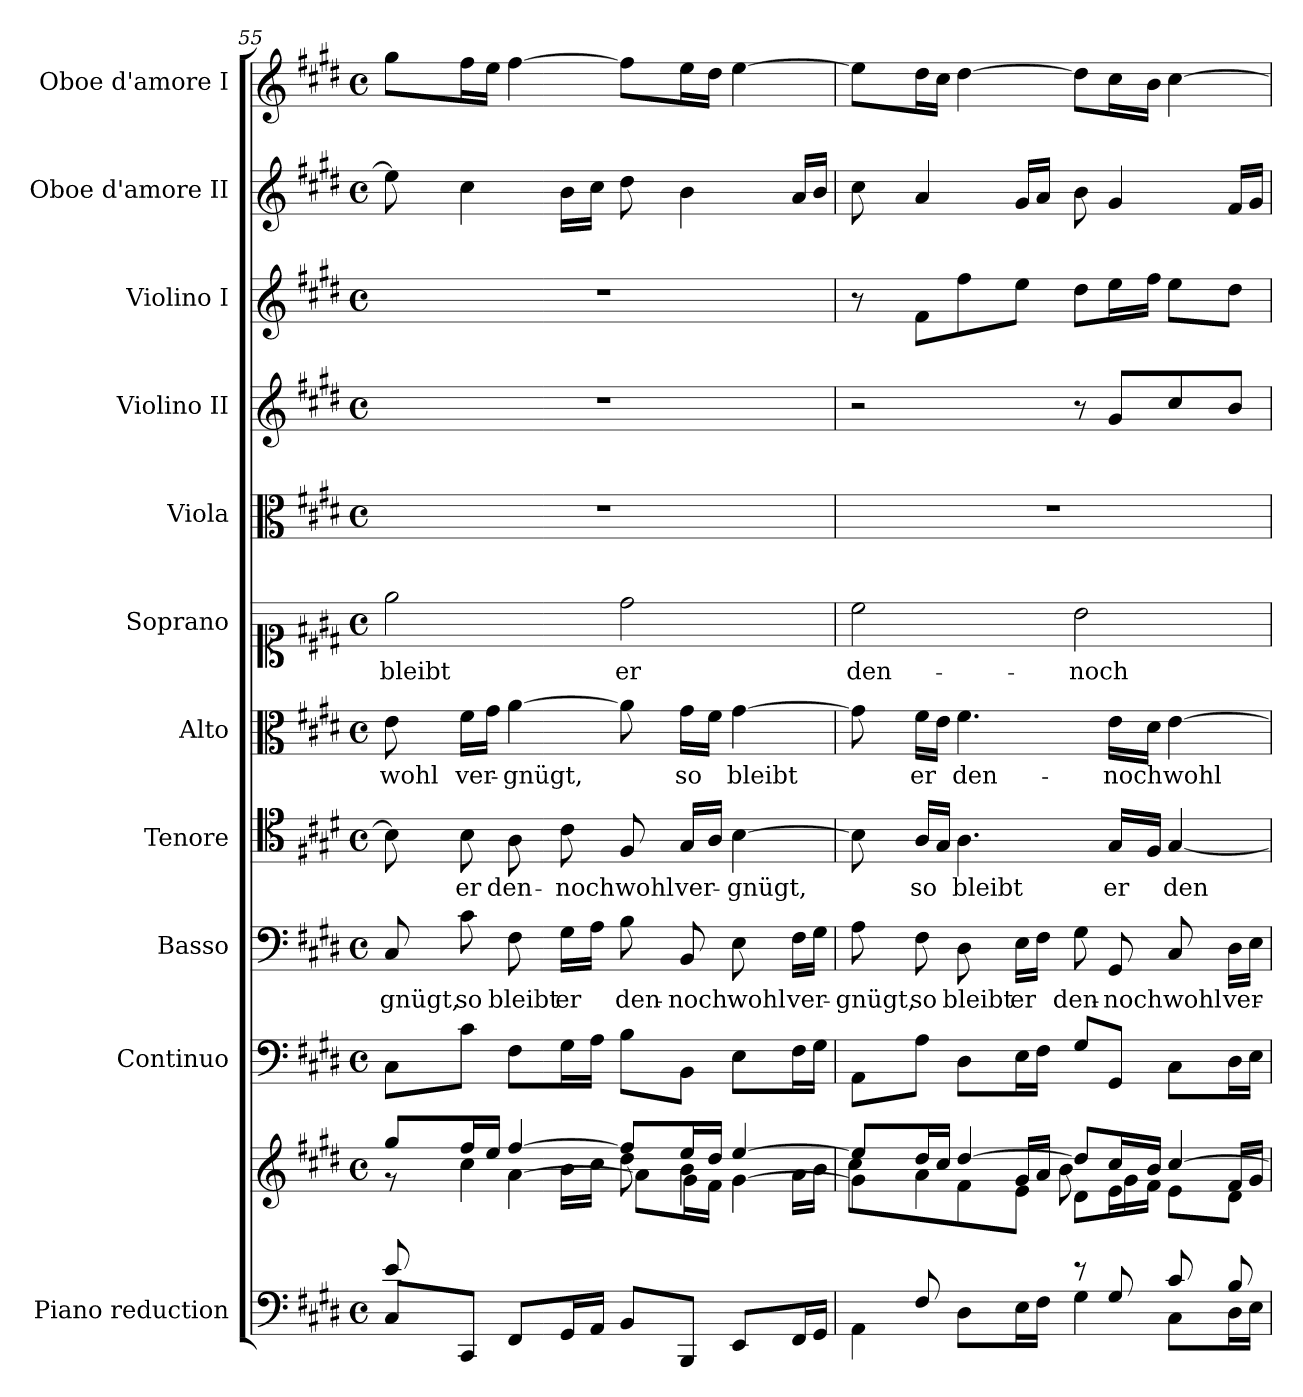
**kern	**kern	**kern	**kern	**text	**kern	**text	**kern	**text	**kern	**text	**kern	**kern	**kern	**kern	**kern
*part11	*part11	*part10	*part9	*part9	*part8	*part8	*part7	*part7	*part6	*part6	*part5	*part4	*part3	*part2	*part1
*staff12	*staff11	*staff10	*staff9	*staff9	*staff8	*staff8	*staff7	*staff7	*staff6	*staff6	*staff5	*staff4	*staff3	*staff2	*staff1
*I"Piano reduction	*	*I"Continuo	*I"Basso	*	*I"Tenore	*	*I"Alto	*	*I"Soprano	*	*I"Viola	*I"Violino II	*I"Violino I	*I"Oboe d'amore II	*I"Oboe d'amore I
*I'Pno	*	*	*	*	*	*	*	*	*	*	*I'Vla	*I'Vln	*I'Vln	*I'Ob	*I'Ob
*clefF4	*clefG2	*clefF4	*clefF4	*	*clefC4	*	*clefC3	*	*clefC1	*	*clefC3	*clefG2	*clefG2	*clefG2	*clefG2
*k[f#c#g#d#]	*k[f#c#g#d#]	*k[f#c#g#d#]	*k[f#c#g#d#]	*	*k[f#c#g#d#]	*	*k[f#c#g#d#]	*	*k[f#c#g#d#]	*	*k[f#c#g#d#]	*k[f#c#g#d#]	*k[f#c#g#d#]	*k[f#c#g#d#]	*k[f#c#g#d#]
*M4/4	*M4/4	*M4/4	*M4/4	*	*M4/4	*	*M4/4	*	*M4/4	*	*M4/4	*M4/4	*M4/4	*M4/4	*M4/4
*met(c)	*met(c)	*met(c)	*met(c)	*	*met(c)	*	*met(c)	*	*met(c)	*	*met(c)	*met(c)	*met(c)	*met(c)	*met(c)
=55	=55	=55	=55	=55	=55	=55	=55	=55	=55	=55	=55	=55	=55	=55	=55
*^	*^	*	*	*	*	*	*	*	*	*	*	*	*	*	*
*	*	*	*^	*	*	*	*	*	*	*	*	*	*	*	*	*	*
!	!	!	!	!	!	!	!LO:LY:b	!	!	!	!LO:LY:b	!	!LO:LY:b	!	!	!	!	!
8e/L	8C#/L	8gg#/L	8r	8ryy	8C#\L	8C#/	-gnügt,	8B\]	.	8e\	wohl	2ee\	bleibt	1r	1r	1r	8ee\]	8gg#\L
!	!	!	!	!	!	!	!LO:LY:b	!	!LO:LY:b	!	!LO:LY:b	!	!	!	!	!	!	!
2..ryy	8CC#/J	16ff#/L	4cc#\	16f#\L	8c#\J	8c#\	so	8B\	er	16f#\LL	ver-	.	.	.	.	.	4cc#\	16ff#\L
.	.	16ee/JJ	.	16g#\JJ	.	.	.	.	.	16g#\JJ	.	.	.	.	.	.	.	16ee\JJ
!	!	!	!	!	!	!	!LO:LY:b	!	!LO:LY:b	!	!LO:LY:b	!	!	!	!	!	!	!
.	8FF#/L	[4ff#/	.	[4a\	8F#\L	8F#\	bleibt	8A\	den-	[4a\	-gnügt,	.	.	.	.	.	.	[4ff#\
!	!	!	!	!	!	!	!LO:LY:b	!	!LO:LY:b	!	!	!	!	!	!	!	!	!
.	16GG#/L	.	16b\LL	.	16G#\L	16G#\LL	er	8c#\	-noch	.	.	.	.	.	.	.	16b\LL	.
.	16AA/JJ	.	16cc#\JJ	.	16A\JJ	16A\JJ	.	.	.	.	.	.	.	.	.	.	16cc#\JJ	.
!	!	!	!	!	!	!	!LO:LY:b	!	!LO:LY:b	!	!	!	!LO:LY:b	!	!	!	!	!
.	8BB/L	8ff#/L]	8dd#\	8a\L]	8B\L	8B\	den-	8F#/	wohl	8a\]	.	2dd#\	er	.	.	.	8dd#\	8ff#\L]
!	!	!	!	!	!	!	!LO:LY:b	!	!LO:LY:b	!	!LO:LY:b	!	!	!	!	!	!	!
.	8BBB/J	16ee/L	4b\	16g#\L	8BB\J	8BB/	-noch	16G#/LL	ver-	16g#\LL	so	.	.	.	.	.	4b\	16ee\L
.	.	16dd#/JJ	.	16f#\JJ	.	.	.	16A/JJ	.	16f#\JJ	.	.	.	.	.	.	.	16dd#\JJ
!	!	!	!	!	!	!	!LO:LY:b	!	!LO:LY:b	!	!LO:LY:b	!	!	!	!	!	!	!
.	8EE/L	[4ee/	.	[4g#\	8E\L	8E\	wohl	[4B\	-gnügt,	[4g#\	bleibt	.	.	.	.	.	.	[4ee\
!	!	!	!	!	!	!	!LO:LY:b	!	!	!	!	!	!	!	!	!	!	!
.	16FF#/L	.	16a\LL	.	16F#\L	16F#\LL	ver-	.	.	.	.	.	.	.	.	.	16a/LL	.
.	16GG#/JJ	.	16b\JJ	.	16G#\JJ	16G#\JJ	.	.	.	.	.	.	.	.	.	.	16b/JJ	.
=56	=56	=56	=56	=56	=56	=56	=56	=56	=56	=56	=56	=56	=56	=56	=56	=56	=56	=56
*	*	*	*	*^	*	*	*	*	*	*	*	*	*	*	*	*	*	*
!	!	!	!	!	!	!	!	!LO:LY:b	!	!	!	!	!	!LO:LY:b	!	!	!	!	!
8ryy	4AA\	8ee/L]	4g#\]	8ryy	8cc#/	8AA\L	8A\	-gnügt,	8B\]	.	8g#\]	.	2cc#\	den-	1r	2r	8r	8cc#\	8ee\L]
!	!	!	!	!	!	!	!	!LO:LY:b	!	!LO:LY:b	!	!LO:LY:b	!	!	!	!	!	!	!
8F#/L	.	16dd#/L	.	4a\	8ryy	8A\J	8F#\	so	16A/LL	so	16f#\LL	er	.	.	.	.	8f#\L	4a/	16dd#\L
.	.	16cc#/JJ	.	.	.	.	.	.	16G#/JJ	.	16e\JJ	.	.	.	.	.	.	.	16cc#\JJ
!	!	!	!	!	!	!	!	!LO:LY:b	!	!LO:LY:b	!	!LO:LY:b	!	!	!	!	!	!	!
4ryy	8D#\L	[4dd#/	4ryy	.	8f#\	8D#\L	8D#\	bleibt	4.A\	bleibt	4.f#\	den-	.	.	.	.	8ff#\	.	[4dd#\
!	!	!	!	!	!	!	!	!LO:LY:b	!	!	!	!	!	!	!	!	!	!	!
.	16E\L	.	.	16g#/LL	8e\J	16E\L	16E\LL	er	.	.	.	.	.	.	.	.	8ee\J	16g#/LL	.
.	16F#\JJ	.	.	16a/JJ	.	16F#\JJ	16F#\JJ	.	.	.	.	.	.	.	.	.	.	16a/JJ	.
!	!	!	!	!	!	!	!	!LO:LY:b	!	!	!	!	!	!LO:LY:b	!	!	!	!	!
8r	4G#\	8dd#/L]	8d#\L	8b\	2ryy	8G#/L	8G#\	den-	.	.	.	.	2b\	-noch	.	8r	8dd#\L	8b\	8dd#\L]
!	!	!	!	!	!	!	!	!LO:LY:b	!	!LO:LY:b	!	!LO:LY:b	!	!	!	!	!	!	!
8G#/L	.	16cc#/L	16e\L	4g#\	.	8GG#/J	8GG#/	-noch	16G#/LL	er	16e\LL	-noch	.	.	.	8g#/L	16ee\L	4g#/	16cc#\L
.	.	16b/JJ	16f#\JJ	.	.	.	.	.	16F#/JJ	.	16d#\JJ	.	.	.	.	.	16ff#\JJ	.	16b\JJ
!	!	!	!	!	!	!	!	!LO:LY:b	!	!LO:LY:b	!	!LO:LY:b	!	!	!	!	!	!	!
8c#/	8C#\L	[4cc#/	8e\L	.	.	8C#\L	8C#/	wohl	[4G#/	den-	[4e\	wohl	.	.	.	8cc#/	8ee\L	.	[4cc#\
!	!	!	!	!	!	!	!	!LO:LY:b	!	!	!	!	!	!	!	!	!	!	!
8B/J	16D#\L	.	8d#\J	16f#/LL	.	16D#\L	16D#\LL	ver-	.	.	.	.	.	.	.	8b/J	8dd#\J	16f#/LL	.
.	16E\JJ	.	.	16g#/JJ	.	16E\JJ	16E\JJ	.	.	.	.	.	.	.	.	.	.	16g#/JJ	.
*v	*v	*	*	*	*	*	*	*	*	*	*	*	*	*	*	*	*	*	*
*	*v	*v	*v	*v	*	*	*	*	*	*	*	*	*	*	*	*	*	*
=	=	=	=	=	=	=	=	=	=	=	=	=	=	=	=
*-	*-	*-	*-	*-	*-	*-	*-	*-	*-	*-	*-	*-	*-	*-	*-
